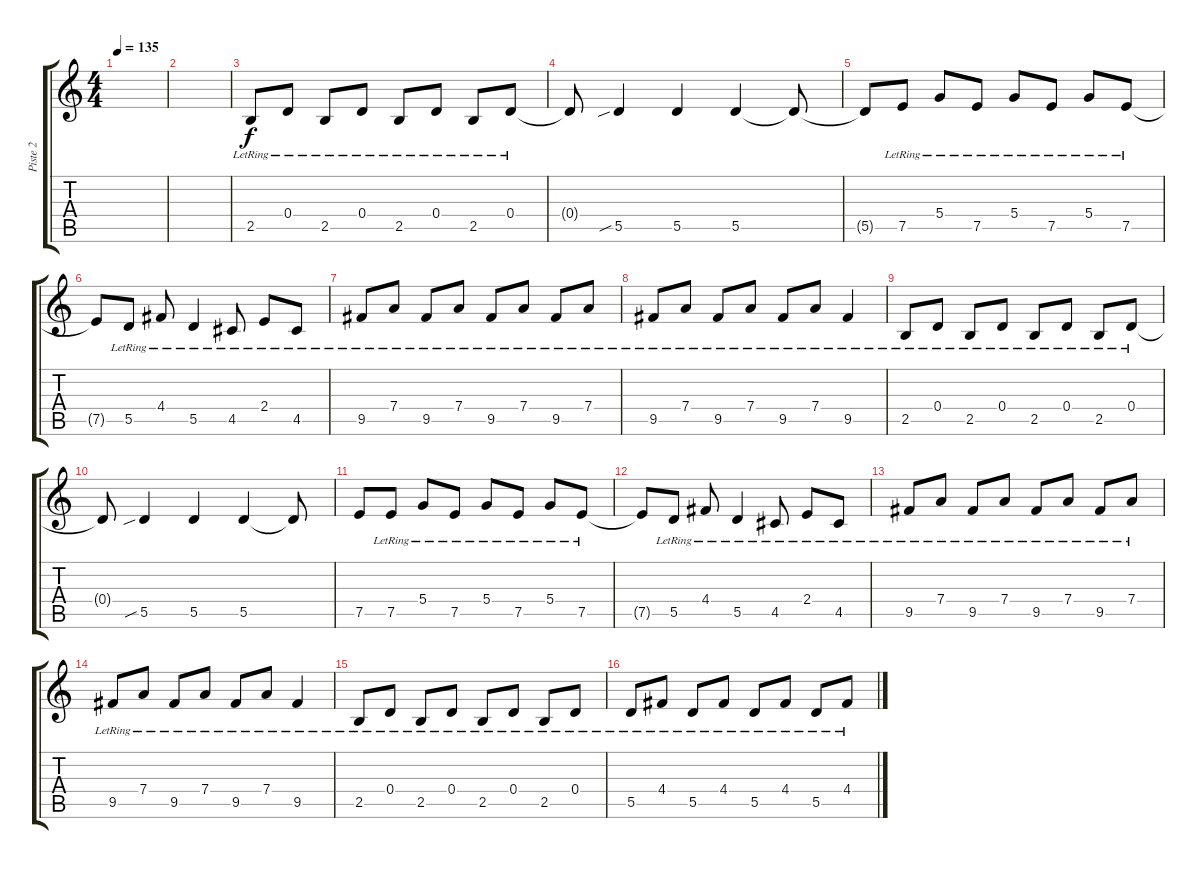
\track ("Piste 2" "Piste 2") {instrument overdrivenguitar}
\staff {score tabs}
\tuning (E4 B3 G3 D3 A2 E2) {hide}
\ts (4 4)
\tempo 135
\clef g2
\ks c
|
|
2.5{lr}.8{volume 9 instrument electricguitarclean} 0.4{lr}.8 2.5{lr}.8 0.4{lr}.8 2.5{lr}.8 0.4{lr}.8 2.5{lr}.8 0.4{lr}.8 |
0.4{t}.8 5.5{sib}.4 5.5.4 5.5.4 5.5{t}.8 |
5.5{t}.8 7.5{lr}.8 5.4{lr}.8 7.5{lr}.8 5.4{lr}.8 7.5{lr}.8 5.4{lr}.8 7.5{lr}.8 |
7.5{t}.8 5.5{lr}.8 4.4{lr}.8 5.5{lr}.4 4.5{lr}.8 2.4{lr}.8 4.5{lr}.8 |
9.5{lr}.8 7.4{lr}.8 9.5{lr}.8 7.4{lr}.8 9.5{lr}.8 7.4{lr}.8 9.5{lr}.8 7.4{lr}.8 |
9.5{lr}.8 7.4{lr}.8 9.5{lr}.8 7.4{lr}.8 9.5{lr}.8 7.4{lr}.8 9.5{lr}.4 |
2.5{lr}.8 0.4{lr}.8 2.5{lr}.8 0.4{lr}.8 2.5{lr}.8 0.4{lr}.8 2.5{lr}.8 0.4{lr}.8 |
0.4{t}.8 5.5{sib}.4 5.5.4 5.5.4 5.5{t}.8 |
7.5.8 7.5{lr}.8 5.4{lr}.8 7.5{lr}.8 5.4{lr}.8 7.5{lr}.8 5.4{lr}.8 7.5{lr}.8 |
7.5{t}.8 5.5{lr}.8 4.4{lr}.8 5.5{lr}.4 4.5{lr}.8 2.4{lr}.8 4.5{lr}.8 |
9.5{lr}.8 7.4{lr}.8 9.5{lr}.8 7.4{lr}.8 9.5{lr}.8 7.4{lr}.8 9.5{lr}.8 7.4{lr}.8 |
9.5{lr}.8 7.4{lr}.8 9.5{lr}.8 7.4{lr}.8 9.5{lr}.8 7.4{lr}.8 9.5{lr}.4 |
2.5{lr}.8 0.4{lr}.8 2.5{lr}.8 0.4{lr}.8 2.5{lr}.8 0.4{lr}.8 2.5{lr}.8 0.4{lr}.8 |
5.5{lr}.8 4.4{lr}.8 5.5{lr}.8 4.4{lr}.8 5.5{lr}.8 4.4{lr}.8 5.5{lr}.8 4.4{lr}.8
